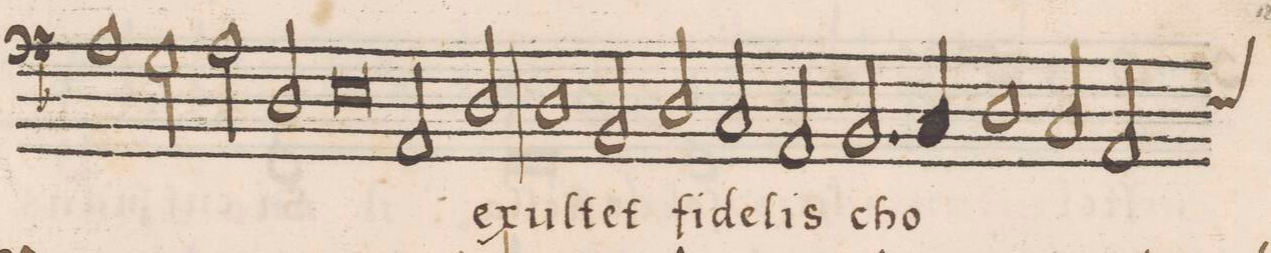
**kern	**text
*I"BASSVS	*
*clefF5	*
*k[b-]	*
*met(C)	*
*M2/1	*
1F	.
2E\	.
=5-	=5-
2F\	.
2BB-/	.
0C	.
=6-	=6-
2FF/	.
2BB-/	ex-
=7-	=7-
1BB-	-ul-
2GG/	-tet
2BB-/	fi-
=8-	=8-
2AA/	-de-
2FF/	-lis
2.GG/	cho-
4AA/	.
=9-	=9-
1BB-	.
2AA/	.
*custos:C	*
2FF/	.
=10-	=10-
*-	*-
